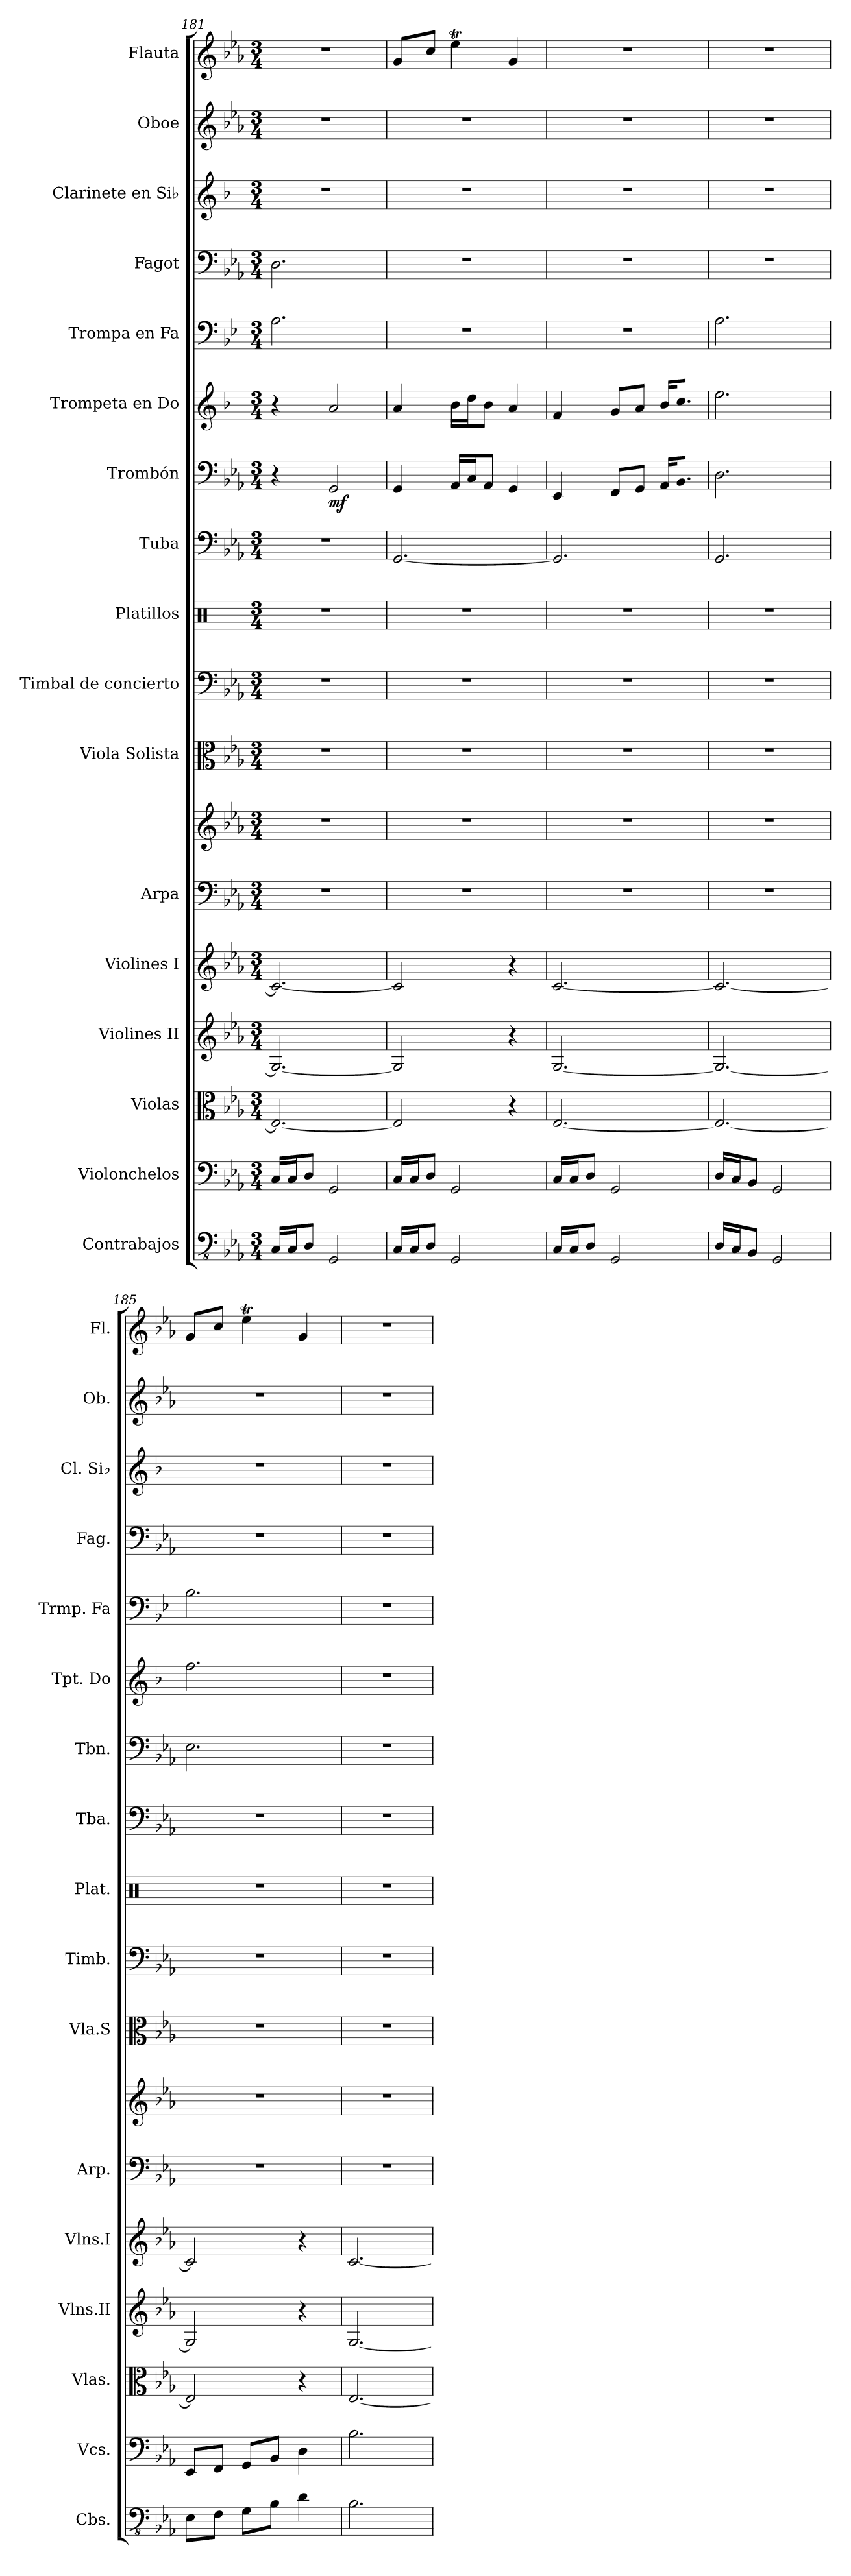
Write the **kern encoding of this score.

**kern	**kern	**kern	**kern	**kern	**kern	**kern	**kern	**kern	**kern	**kern	**kern	**dynam	**kern	**kern	**kern	**kern	**kern	**kern
*part17	*part16	*part15	*part14	*part13	*part12	*part12	*part11	*part10	*part9	*part8	*part7	*part7	*part6	*part5	*part4	*part3	*part2	*part1
*staff18	*staff17	*staff16	*staff15	*staff14	*staff13	*staff12	*staff11	*staff10	*staff9	*staff8	*staff7	*staff7	*staff6	*staff5	*staff4	*staff3	*staff2	*staff1
*I"Contrabajos	*I"Violonchelos	*I"Violas	*I"Violines II	*I"Violines I	*I"Arpa	*	*I"Viola Solista	*I"Timbal de concierto	*I"Platillos	*I"Tuba	*I"Trombón	*	*I"Trompeta en Do	*I"Trompa en Fa	*I"Fagot	*I"Clarinete en Si♭	*I"Oboe	*I"Flauta
*I'Cbs.	*I'Vcs.	*I'Vlas.	*I'Vlns.II	*I'Vlns.I	*I'Arp.	*	*I'Vla.S	*I'Timb.	*I'Plat.	*I'Tba.	*I'Tbn.	*	*I'Tpt. Do	*I'Trmp. Fa	*I'Fag.	*I'Cl. Si♭	*I'Ob.	*I'Fl.
*clefFv4	*clefF4	*clefC3	*clefG2	*clefG2	*clefF4	*clefG2	*clefC3	*clefF4	*clefX	*clefF4	*clefF4	*	*clefG2	*clefF4	*clefF4	*clefG2	*clefG2	*clefG2
*	*	*	*	*	*	*	*	*	*	*	*	*	*ITrd1c2	*ITrd4c7	*	*ITrd1c2	*	*
*k[b-e-a-]	*k[b-e-a-]	*k[b-e-a-]	*k[b-e-a-]	*k[b-e-a-]	*k[b-e-a-]	*k[b-e-a-]	*k[b-e-a-]	*k[b-e-a-]	*k[]	*k[b-e-a-]	*k[b-e-a-]	*	*k[b-e-a-]	*k[b-e-a-]	*k[b-e-a-]	*k[b-e-a-]	*k[b-e-a-]	*k[b-e-a-]
*M3/4	*M3/4	*M3/4	*M3/4	*M3/4	*M3/4	*M3/4	*M3/4	*M3/4	*M3/4	*M3/4	*M3/4	*	*M3/4	*M3/4	*M3/4	*M3/4	*M3/4	*M3/4
=181	=181	=181	=181	=181	=181	=181	=181	=181	=181	=181	=181	=181	=181	=181	=181	=181	=181	=181
16CC/LL	16C/LL	2.E-/_	2.G/_	2.c/_	2.r	2.r	2.r	2.r	2.r	2.r	4r	.	4r	2.D\	2.D\	2.r	2.r	2.r
16CC/J	16C/J	.	.	.	.	.	.	.	.	.	.	.	.	.	.	.	.	.
8DD/J	8D/J	.	.	.	.	.	.	.	.	.	.	.	.	.	.	.	.	.
!	!	!	!	!	!	!	!	!	!	!	!	!LO:DY:b	!	!	!	!	!	!
2GGG/	2GG/	.	.	.	.	.	.	.	.	.	2GG/	mf	2g/	.	.	.	.	.
=182	=182	=182	=182	=182	=182	=182	=182	=182	=182	=182	=182	=182	=182	=182	=182	=182	=182	=182
16CC/LL	16C/LL	2E-/]	2G/]	2c/]	2.r	2.r	2.r	2.r	2.r	[2.GG/	4GG/	.	4g/	2.r	2.r	2.r	2.r	8g/L
16CC/J	16C/J	.	.	.	.	.	.	.	.	.	.	.	.	.	.	.	.	.
8DD/J	8D/J	.	.	.	.	.	.	.	.	.	.	.	.	.	.	.	.	8cc/J
2GGG/	2GG/	.	.	.	.	.	.	.	.	.	16AA-/LL	.	16a-\LL	.	.	.	.	4ee-T\
.	.	.	.	.	.	.	.	.	.	.	16C/J	.	16cc\J	.	.	.	.	.
.	.	.	.	.	.	.	.	.	.	.	8AA-/J	.	8a-\J	.	.	.	.	.
.	.	4r	4r	4r	.	.	.	.	.	.	4GG/	.	4g/	.	.	.	.	4g/
=183	=183	=183	=183	=183	=183	=183	=183	=183	=183	=183	=183	=183	=183	=183	=183	=183	=183	=183
16CC/LL	16C/LL	[2.E-/	[2.G/	[2.c/	2.r	2.r	2.r	2.r	2.r	2.GG/]	4EE-/	.	4e-/	2.r	2.r	2.r	2.r	2.r
16CC/J	16C/J	.	.	.	.	.	.	.	.	.	.	.	.	.	.	.	.	.
8DD/J	8D/J	.	.	.	.	.	.	.	.	.	.	.	.	.	.	.	.	.
2GGG/	2GG/	.	.	.	.	.	.	.	.	.	8FF/L	.	8f/L	.	.	.	.	.
.	.	.	.	.	.	.	.	.	.	.	8GG/J	.	8g/J	.	.	.	.	.
.	.	.	.	.	.	.	.	.	.	.	16AA-/KL	.	16a-/KL	.	.	.	.	.
.	.	.	.	.	.	.	.	.	.	.	8.BB-/J	.	8.b-/J	.	.	.	.	.
=184	=184	=184	=184	=184	=184	=184	=184	=184	=184	=184	=184	=184	=184	=184	=184	=184	=184	=184
16DD/LL	16D/LL	2.E-/_	2.G/_	2.c/_	2.r	2.r	2.r	2.r	2.r	2.GG/	2.D\	.	2.dd\	2.D\	2.r	2.r	2.r	2.r
16CC/J	16C/J	.	.	.	.	.	.	.	.	.	.	.	.	.	.	.	.	.
8BBB-/J	8BB-/J	.	.	.	.	.	.	.	.	.	.	.	.	.	.	.	.	.
2GGG/	2GG/	.	.	.	.	.	.	.	.	.	.	.	.	.	.	.	.	.
=185	=185	=185	=185	=185	=185	=185	=185	=185	=185	=185	=185	=185	=185	=185	=185	=185	=185	=185
8EE-\L	8EE-/L	2E-/]	2G/]	2c/]	2.r	2.r	2.r	2.r	2.r	2.r	2.E-\	.	2.ee-\	2.E-\	2.r	2.r	2.r	8g/L
8FF\J	8FF/J	.	.	.	.	.	.	.	.	.	.	.	.	.	.	.	.	8cc/J
8GG\L	8GG/L	.	.	.	.	.	.	.	.	.	.	.	.	.	.	.	.	4ee-T\
8BB-\J	8BB-/J	.	.	.	.	.	.	.	.	.	.	.	.	.	.	.	.	.
4D\	4D\	4r	4r	4r	.	.	.	.	.	.	.	.	.	.	.	.	.	4g/
=186	=186	=186	=186	=186	=186	=186	=186	=186	=186	=186	=186	=186	=186	=186	=186	=186	=186	=186
2.BB-\	2.B-\	[2.E-/	[2.G/	[2.c/	2.r	2.r	2.r	2.r	2.r	2.r	2.r	.	2.r	2.r	2.r	2.r	2.r	2.r
=	=	=	=	=	=	=	=	=	=	=	=	=	=	=	=	=	=	=
*-	*-	*-	*-	*-	*-	*-	*-	*-	*-	*-	*-	*-	*-	*-	*-	*-	*-	*-
